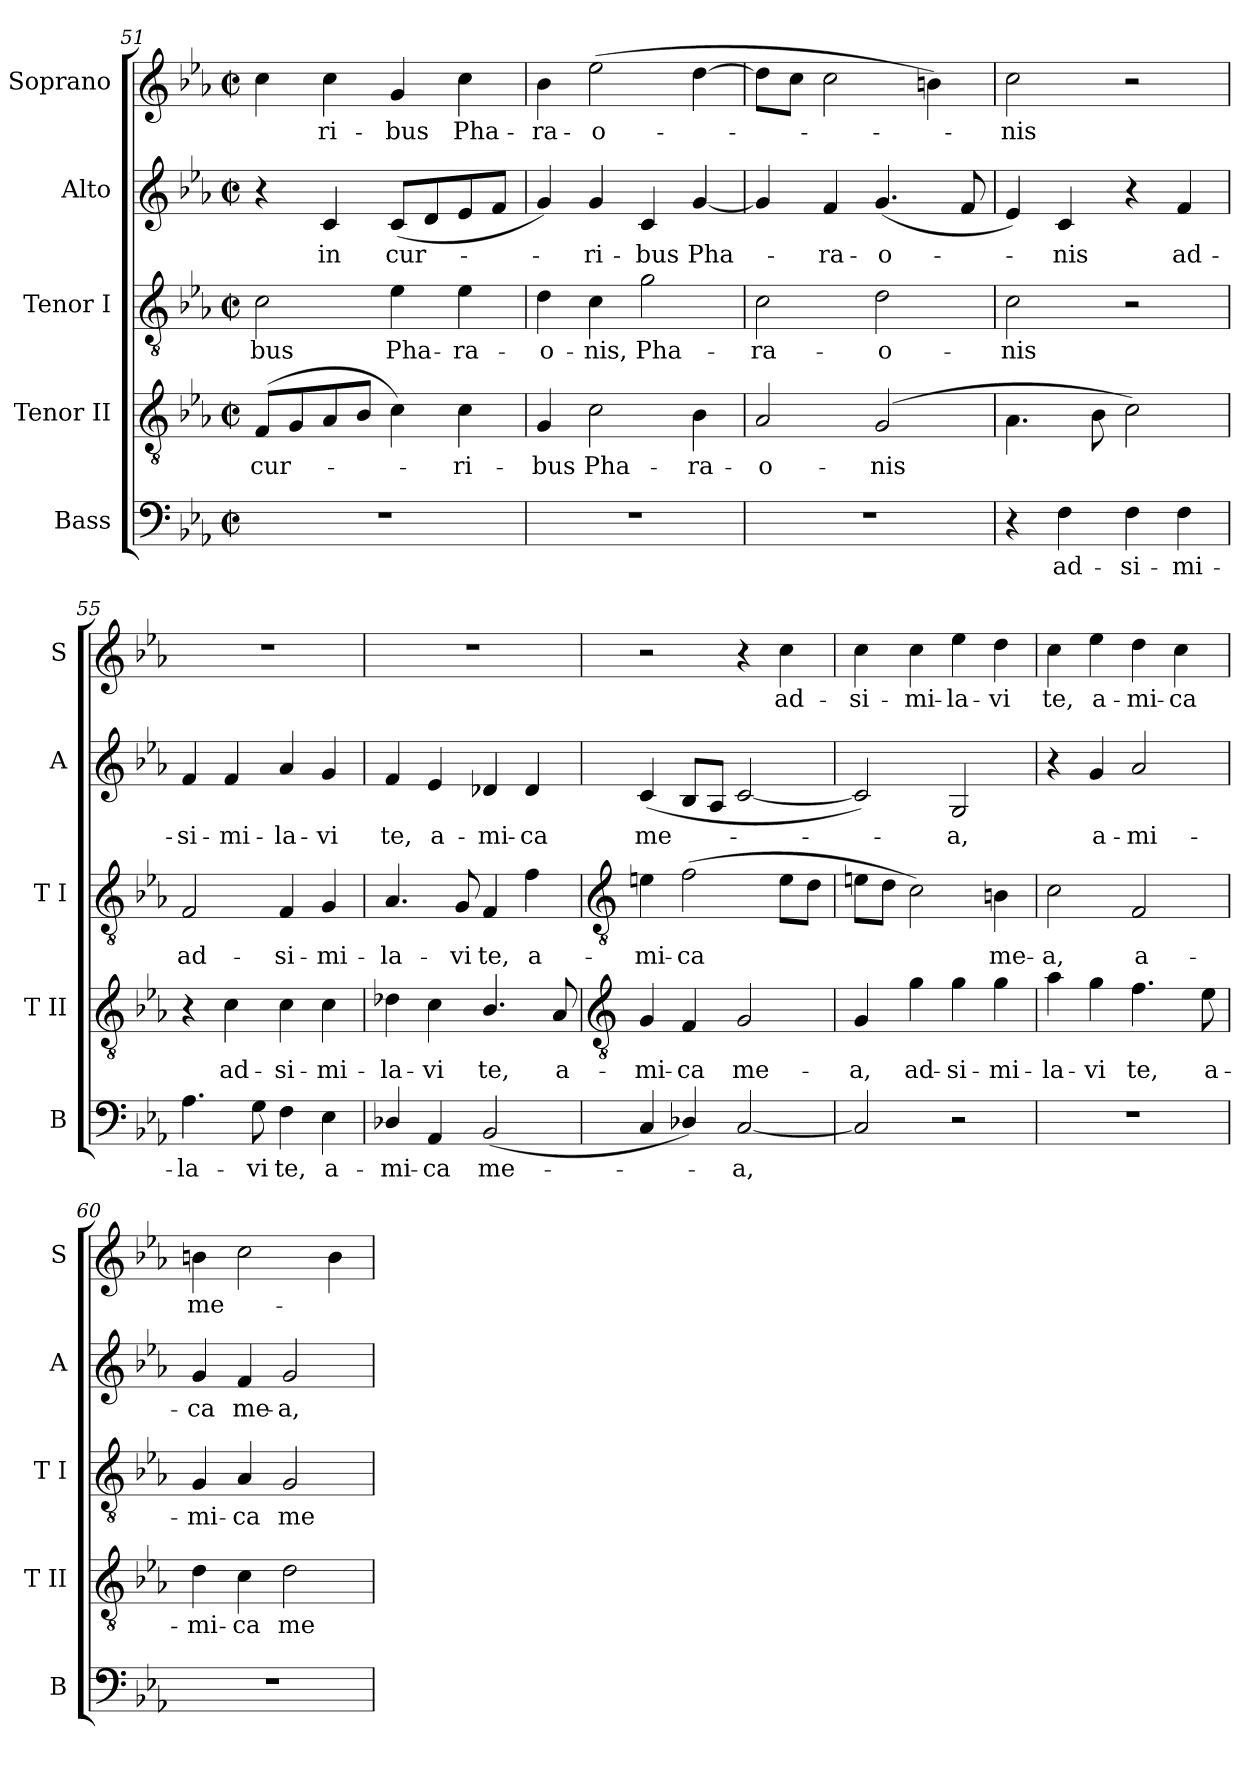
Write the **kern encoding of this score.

**kern	**text	**kern	**text	**kern	**text	**kern	**text	**kern	**text
*part5	*part5	*part4	*part4	*part3	*part3	*part2	*part2	*part1	*part1
*staff5	*staff5	*staff4	*staff4	*staff3	*staff3	*staff2	*staff2	*staff1	*staff1
*I"Bass	*	*I"Tenor II	*	*I"Tenor I	*	*I"Alto	*	*I"Soprano	*
*I'B	*	*I'T II	*	*I'T I	*	*I'A	*	*I'S	*
!!LO:LB:g=z
*clefF4	*	*clefGv2	*	*clefGv2	*	*clefG2	*	*clefG2	*
*k[b-e-a-]	*	*k[b-e-a-]	*	*k[b-e-a-]	*	*k[b-e-a-]	*	*k[b-e-a-]	*
*E-:	*	*E-:	*	*E-:	*	*E-:	*	*E-:	*
*M2/2	*	*M2/2	*	*M2/2	*	*M2/2	*	*M2/2	*
*met(c|)	*	*met(c|)	*	*met(c|)	*	*met(c|)	*	*met(c|)	*
=51	=51	=51	=51	=51	=51	=51	=51	=51	=51
!	!	!	!LO:LY:b	!	!LO:LY:b	!	!	!	!
1r	.	(<8FL	cur-	2c	-bus	4r	.	4cc	.
.	.	8G	.	.	.	.	.	.	.
!	!	!	!	!	!	!	!LO:LY:b	!	!LO:LY:b
.	.	8A-	.	.	.	4c	in	4cc	ri-
.	.	8B-J	.	.	.	.	.	.	.
!	!	!	!	!	!LO:LY:b	!	!LO:LY:b	!	!LO:LY:b
.	.	4c)	.	4e-	Pha-	(<8cL	cur-	4g	-bus
.	.	.	.	.	.	8d	.	.	.
!	!	!	!LO:LY:b	!	!LO:LY:b	!	!	!	!LO:LY:b
.	.	4c	ri-	4e-	-ra-	8e-	.	4cc	Pha-
.	.	.	.	.	.	8fJ	.	.	.
=52	=52	=52	=52	=52	=52	=52	=52	=52	=52
!	!	!	!LO:LY:b	!	!LO:LY:b	!	!	!	!LO:LY:b
1r	.	4G	-bus	4d	-o-	4g)	.	4b-	-ra-
!	!	!	!LO:LY:b	!	!LO:LY:b	!	!LO:LY:b	!	!LO:LY:b
.	.	2c	Pha-	4c	-nis,	4g	ri-	(>2ee-	-o-
!	!	!	!	!	!LO:LY:b	!	!LO:LY:b	!	!
.	.	.	.	2g	Pha-	4c	-bus	.	.
!	!	!	!LO:LY:b	!	!	!	!LO:LY:b	!	!
.	.	4B-	-ra-	.	.	[4g	Pha-	[4dd	.
=53	=53	=53	=53	=53	=53	=53	=53	=53	=53
!	!	!	!LO:LY:b	!	!LO:LY:b	!	!	!	!
1r	.	2A-	-o-	2c	-ra-	4g]	.	8ddL]	.
.	.	.	.	.	.	.	.	8ccJ	.
!	!	!	!	!	!	!	!LO:LY:b	!	!
.	.	.	.	.	.	4f	ra-	2cc	.
!	!	!	!LO:LY:b	!	!LO:LY:b	!	!LO:LY:b	!	!
.	.	(>2G	-nis	2d	-o-	(<4.g	-o-	.	.
.	.	.	.	.	.	.	.	4bn)	.
.	.	.	.	.	.	8f	.	.	.
=54	=54	=54	=54	=54	=54	=54	=54	=54	=54
!	!	!	!	!	!LO:LY:b	!	!	!	!LO:LY:b
4r	.	4.A-\	.	2c	-nis	4e-)	.	2cc	nis
!	!LO:LY:b	!	!	!	!	!	!LO:LY:b	!	!
4F	ad-	.	.	.	.	4c	nis	.	.
.	.	8B-	.	.	.	.	.	.	.
!	!LO:LY:b	!	!	!	!	!	!	!	!
4F	-si-	2c)	.	2r	.	4r	.	2r	.
!	!LO:LY:b	!	!	!	!	!	!LO:LY:b	!	!
4F	-mi-	.	.	.	.	4f	ad-	.	.
=55	=55	=55	=55	=55	=55	=55	=55	=55	=55
!	!LO:LY:b	!	!	!	!LO:LY:b	!	!LO:LY:b	!	!
4.A-	-la-	4r	.	2F	ad-	4f	-si-	1r	.
!	!	!	!LO:LY:b	!	!	!	!LO:LY:b	!	!
.	.	4c	ad-	.	.	4f	-mi-	.	.
!	!LO:LY:b	!	!	!	!	!	!	!	!
8G	-vi	.	.	.	.	.	.	.	.
!	!LO:LY:b	!	!LO:LY:b	!	!LO:LY:b	!	!LO:LY:b	!	!
4F	te,	4c	-si-	4F	-si-	4a-	-la-	.	.
!	!LO:LY:b	!	!LO:LY:b	!	!LO:LY:b	!	!LO:LY:b	!	!
4E-	a-	4c	-mi-	4G	-mi-	4g	-vi	.	.
=56	=56	=56	=56	=56	=56	=56	=56	=56	=56
!	!LO:LY:b	!	!LO:LY:b	!	!LO:LY:b	!	!LO:LY:b	!	!
4D-X/	-mi-	4d-X	-la-	4.A-	-la-	4f	te,	1r	.
!	!LO:LY:b	!	!LO:LY:b	!	!	!	!LO:LY:b	!	!
4AA-	-ca	4c	-vi	.	.	4e-	a-	.	.
!	!	!	!	!	!LO:LY:b	!	!	!	!
.	.	.	.	8G	-vi	.	.	.	.
!	!LO:LY:b	!	!LO:LY:b	!	!LO:LY:b	!	!LO:LY:b	!	!
(<2BB-	me-	4.B-/	te,	4F	te,	4d-X	-mi-	.	.
!	!	!	!	!	!LO:LY:b	!	!LO:LY:b	!	!
.	.	.	.	4f	a-	4d-	-ca	.	.
!	!	!	!LO:LY:b	!	!	!	!	!	!
.	.	8A-	a-	.	.	.	.	.	.
!!LO:LB:g=z
=57	=57	=57	=57	=57	=57	=57	=57	=57	=57
*	*	*clefGv2	*	*clefGv2	*	*	*	*	*
!	!	!	!LO:LY:b	!	!LO:LY:b	!	!LO:LY:b	!	!
4C	.	4G	-mi-	4en	-mi-	(<4c	me-	2r	.
!	!	!	!LO:LY:b	!	!LO:LY:b	!	!	!	!
4D-X/)	.	4F	-ca	(>2f	-ca	8B-L	.	.	.
.	.	.	.	.	.	8A-J	.	.	.
!	!LO:LY:b	!	!LO:LY:b	!	!	!	!	!	!
[2C	a,	2G	me-	.	.	[2c	.	4r	.
!	!	!	!	!	!	!	!	!	!LO:LY:b
.	.	.	.	8eL	.	.	.	4cc	ad-
.	.	.	.	8dJ	.	.	.	.	.
=58	=58	=58	=58	=58	=58	=58	=58	=58	=58
!	!	!	!LO:LY:b	!	!	!	!	!	!LO:LY:b
2C]	.	4G	-a,	8enL	.	2c])	.	4cc	-si-
.	.	.	.	8dJ	.	.	.	.	.
!	!	!	!LO:LY:b	!	!	!	!	!	!LO:LY:b
.	.	4g	ad-	2c)	.	.	.	4cc	-mi-
!	!	!	!LO:LY:b	!	!	!	!LO:LY:b	!	!LO:LY:b
2r	.	4g	-si-	.	.	2G	a,	4ee-	-la-
!	!	!	!LO:LY:b	!	!LO:LY:b	!	!	!	!LO:LY:b
.	.	4g	-mi-	4Bn	me-	.	.	4dd	-vi
=59	=59	=59	=59	=59	=59	=59	=59	=59	=59
!	!	!	!LO:LY:b	!	!LO:LY:b	!	!	!	!LO:LY:b
1r	.	4a-	-la-	2c	-a,	4r	.	4cc	te,
!	!	!	!LO:LY:b	!	!	!	!LO:LY:b	!	!LO:LY:b
.	.	4g	-vi	.	.	4g	a-	4ee-	a-
!	!	!	!LO:LY:b	!	!LO:LY:b	!	!LO:LY:b	!	!LO:LY:b
.	.	4.f	te,	2F	a-	2a-	-mi-	4dd	-mi-
!	!	!	!	!	!	!	!	!	!LO:LY:b
.	.	.	.	.	.	.	.	4cc	-ca
!	!	!	!LO:LY:b	!	!	!	!	!	!
.	.	8e-	a-	.	.	.	.	.	.
=60	=60	=60	=60	=60	=60	=60	=60	=60	=60
!	!	!	!LO:LY:b	!	!LO:LY:b	!	!LO:LY:b	!	!LO:LY:b
1r	.	4d	-mi-	4G	-mi-	4g	-ca	4bn	me-
!	!	!	!LO:LY:b	!	!LO:LY:b	!	!LO:LY:b	!	!
.	.	4c	-ca	4A-	-ca	4f	me-	2cc	.
!	!	!	!LO:LY:b	!	!LO:LY:b	!	!LO:LY:b	!	!
.	.	2d	me-	2G	me-	2g	-a,	.	.
.	.	.	.	.	.	.	.	4b	.
=	=	=	=	=	=	=	=	=	=
*-	*-	*-	*-	*-	*-	*-	*-	*-	*-
